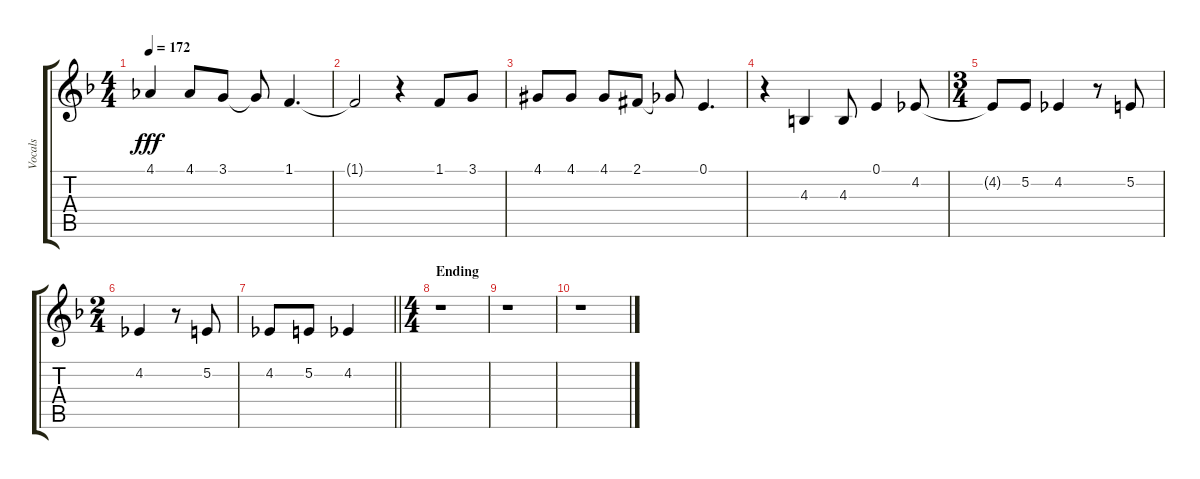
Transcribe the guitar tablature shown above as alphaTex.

\track ("Vocals" "Vocals") {instrument voiceoohs}
\staff {score tabs}
\tuning (E4 B3 G3 D3 A2 E2) {hide}
\ts (4 4)
\tempo 172
\clef g2
\ks f
4.1.4{dy fff} 4.1.8 3.1.8 3.1{t}.8 1.1.4{d} |
1.1{t}.2 r.4 1.1.8 3.1.8 |
4.1{acc #}.8 4.1{acc #}.8 4.1{acc #}.8 2.1{acc #}.8 2.1{t}.8 0.1.4{d} |
r.4 4.3.4 4.3.8 0.1.4 4.2.8 |
\ts (3 4)
4.2{t}.8 5.2.8 4.2.4 r.8 5.2.8 |
\ts (2 4)
4.2.4 r.8 5.2.8 |
\barLineRight lightlight
4.2.8 5.2.8 4.2.4 |
\ts (4 4)
\section ("" "Ending")
r.1 |
r.1 |
r.1
